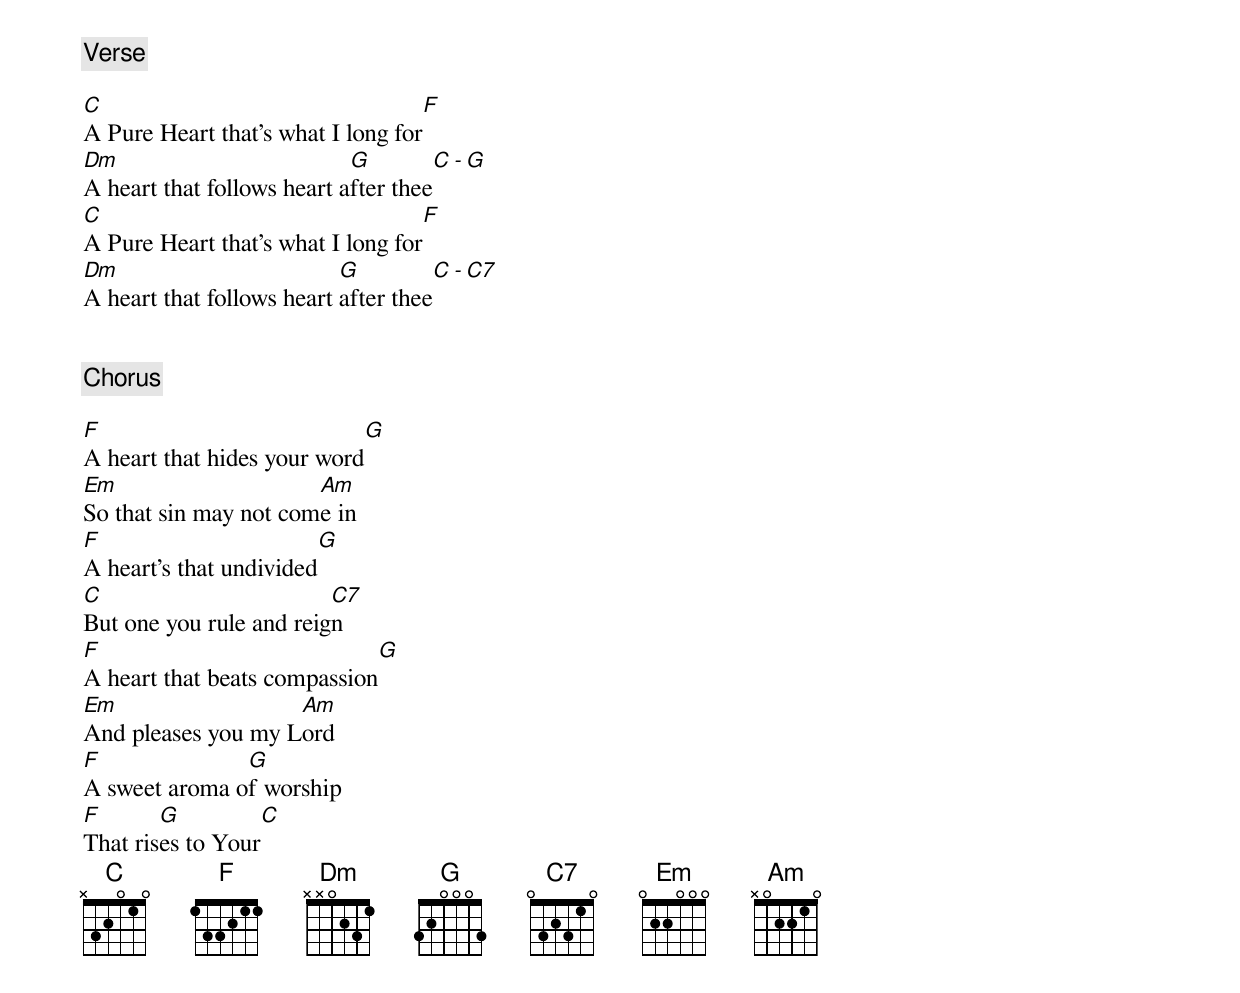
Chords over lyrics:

[Verse]

C                                      F
A Pure Heart that’s what I long for
Dm                          G                C - G
A heart that follows heart after thee
C                                      F
A Pure Heart that’s what I long for
Dm                         G                 C - C7
A heart that follows heart after thee


[Chorus]

F                                 G
A heart that hides your word
Em                     Am
So that sin may not come in
F                        G
A heart’s that undivided
C                        C7
But one you rule and reign
F                                G
A heart that beats compassion
Em                  Am
And pleases you my Lord
F              G
A sweet aroma of worship
F       G           C
That rises to Your
